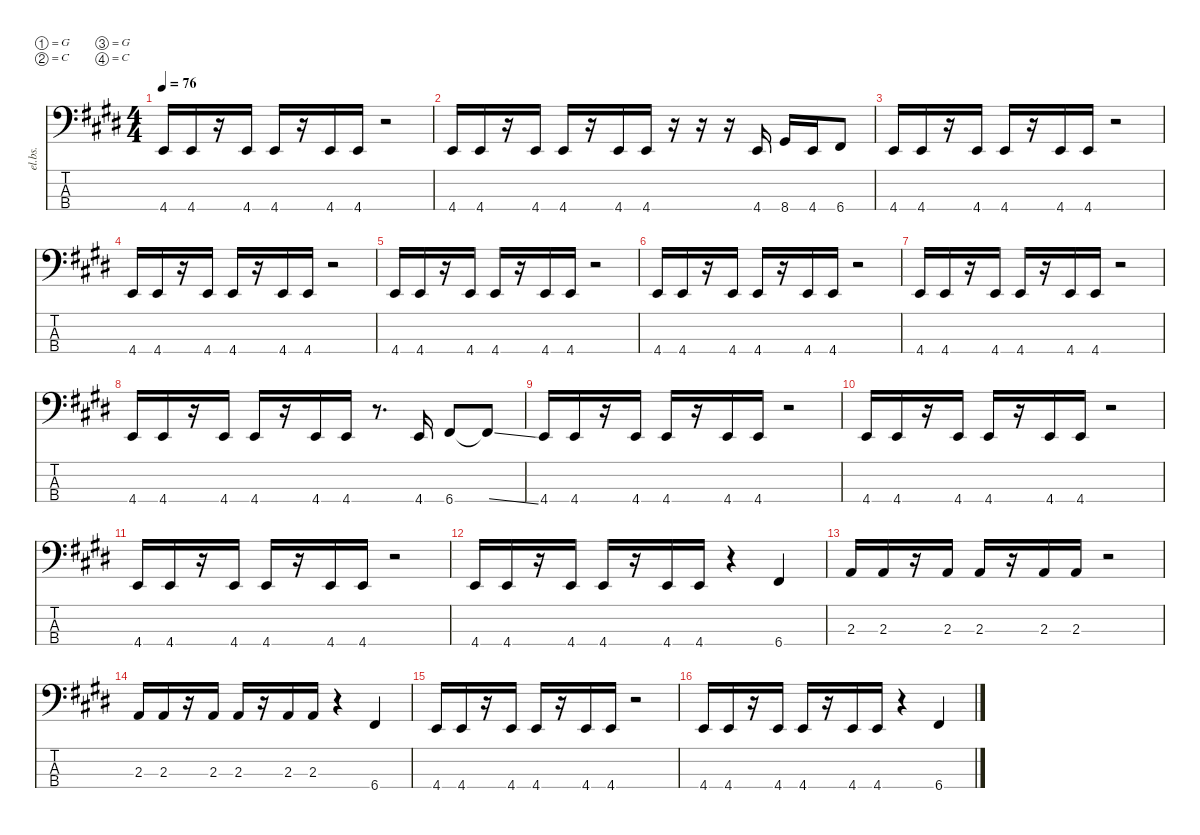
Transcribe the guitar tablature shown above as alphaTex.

\defaultSystemsLayout 4
\hideDynamics
\bracketExtendMode nobrackets
\otherSystemsTrackNameOrientation horizontal
\track ("Bass" "el.bs.") {defaultSystemsLayout 8 instrument electricbassfinger}
\staff {score tabs}
\tuning (G2 C2 G1 C1)
\ts (4 4)
\tempo 76
\clef f4
\ks e
4.4{acc forcenatural}.16{dy f beam Up} 4.4{acc forcenatural}.16{beam Up} r.16{beam Up} 4.4{acc forcenatural}.16{beam Up} 4.4{acc forcenatural}.16{beam Up} r.16{beam Up} 4.4{acc forcenatural}.16{beam Up} 4.4{acc forcenatural}.16{beam Up} r.2{beam Up} |
4.4{acc forcenatural}.16{beam Up} 4.4{acc forcenatural}.16{beam Up} r.16{beam Up} 4.4{acc forcenatural}.16{beam Up} 4.4{acc forcenatural}.16{beam Up} r.16{beam Up} 4.4{acc forcenatural}.16{beam Up} 4.4{acc forcenatural}.16{beam Up} r.16{beam Up} r.16{beam Up} r.16{beam Up} 4.4{acc forcenatural}.16{beam Up} 8.4{acc #}.16{beam Up} 4.4{acc forcenatural}.16{beam Up} 6.4{acc #}.8{beam Up} |
4.4{acc forcenatural}.16{beam Up} 4.4{acc forcenatural}.16{beam Up} r.16{beam Up} 4.4{acc forcenatural}.16{beam Up} 4.4{acc forcenatural}.16{beam Up} r.16{beam Up} 4.4{acc forcenatural}.16{beam Up} 4.4{acc forcenatural}.16{beam Up} r.2{beam Up} |
4.4{acc forcenatural}.16{beam Up} 4.4{acc forcenatural}.16{beam Up} r.16{beam Up} 4.4{acc forcenatural}.16{beam Up} 4.4{acc forcenatural}.16{beam Up} r.16{beam Up} 4.4{acc forcenatural}.16{beam Up} 4.4{acc forcenatural}.16{beam Up} r.2{beam Up} |
4.4{acc forcenatural}.16{beam Up} 4.4{acc forcenatural}.16{beam Up} r.16{beam Up} 4.4{acc forcenatural}.16{beam Up} 4.4{acc forcenatural}.16{beam Up} r.16{beam Up} 4.4{acc forcenatural}.16{beam Up} 4.4{acc forcenatural}.16{beam Up} r.2{beam Up} |
4.4{acc forcenatural}.16{beam Up} 4.4{acc forcenatural}.16{beam Up} r.16{beam Up} 4.4{acc forcenatural}.16{beam Up} 4.4{acc forcenatural}.16{beam Up} r.16{beam Up} 4.4{acc forcenatural}.16{beam Up} 4.4{acc forcenatural}.16{beam Up} r.2{beam Up} |
4.4{acc forcenatural}.16{beam Up} 4.4{acc forcenatural}.16{beam Up} r.16{beam Up} 4.4{acc forcenatural}.16{beam Up} 4.4{acc forcenatural}.16{beam Up} r.16{beam Up} 4.4{acc forcenatural}.16{beam Up} 4.4{acc forcenatural}.16{beam Up} r.2{beam Up} |
4.4{acc forcenatural}.16{beam Up} 4.4{acc forcenatural}.16{beam Up} r.16{beam Up} 4.4{acc forcenatural}.16{beam Up} 4.4{acc forcenatural}.16{beam Up} r.16{beam Up} 4.4{acc forcenatural}.16{beam Up} 4.4{acc forcenatural}.16{beam Up} r.8{d beam Up} 4.4{acc forcenatural}.16{beam Up} 6.4{acc #}.8{beam Up} 6.4{ss t acc #}.8{beam Up} |
4.4{acc forcenatural}.16{beam Up} 4.4{acc forcenatural}.16{beam Up} r.16{beam Up} 4.4{acc forcenatural}.16{beam Up} 4.4{acc forcenatural}.16{beam Up} r.16{beam Up} 4.4{acc forcenatural}.16{beam Up} 4.4{acc forcenatural}.16{beam Up} r.2{beam Up} |
4.4{acc forcenatural}.16{beam Up} 4.4{acc forcenatural}.16{beam Up} r.16{beam Up} 4.4{acc forcenatural}.16{beam Up} 4.4{acc forcenatural}.16{beam Up} r.16{beam Up} 4.4{acc forcenatural}.16{beam Up} 4.4{acc forcenatural}.16{beam Up} r.2{beam Up} |
4.4{acc forcenatural}.16{beam Up} 4.4{acc forcenatural}.16{beam Up} r.16{beam Up} 4.4{acc forcenatural}.16{beam Up} 4.4{acc forcenatural}.16{beam Up} r.16{beam Up} 4.4{acc forcenatural}.16{beam Up} 4.4{acc forcenatural}.16{beam Up} r.2{beam Up} |
4.4{acc forcenatural}.16{beam Up} 4.4{acc forcenatural}.16{beam Up} r.16{beam Up} 4.4{acc forcenatural}.16{beam Up} 4.4{acc forcenatural}.16{beam Up} r.16{beam Up} 4.4{acc forcenatural}.16{beam Up} 4.4{acc forcenatural}.16{beam Up} r.4{beam Up} 6.4{acc #}.4{beam Up} |
2.3{acc forcenatural}.16{beam Up} 2.3{acc forcenatural}.16{beam Up} r.16{beam Up} 2.3{acc forcenatural}.16{beam Up} 2.3{acc forcenatural}.16{beam Up} r.16{beam Up} 2.3{acc forcenatural}.16{beam Up} 2.3{acc forcenatural}.16{beam Up} r.2{beam Up} |
2.3{acc forcenatural}.16{beam Up} 2.3{acc forcenatural}.16{beam Up} r.16{beam Up} 2.3{acc forcenatural}.16{beam Up} 2.3{acc forcenatural}.16{beam Up} r.16{beam Up} 2.3{acc forcenatural}.16{beam Up} 2.3{acc forcenatural}.16{beam Up} r.4{beam Up} 6.4{acc #}.4{beam Up} |
4.4{acc forcenatural}.16{beam Up} 4.4{acc forcenatural}.16{beam Up} r.16{beam Up} 4.4{acc forcenatural}.16{beam Up} 4.4{acc forcenatural}.16{beam Up} r.16{beam Up} 4.4{acc forcenatural}.16{beam Up} 4.4{acc forcenatural}.16{beam Up} r.2{beam Up} |
4.4{acc forcenatural}.16{beam Up} 4.4{acc forcenatural}.16{beam Up} r.16{beam Up} 4.4{acc forcenatural}.16{beam Up} 4.4{acc forcenatural}.16{beam Up} r.16{beam Up} 4.4{acc forcenatural}.16{beam Up} 4.4{acc forcenatural}.16{beam Up} r.4{beam Up} 6.4{acc #}.4{beam Up}
